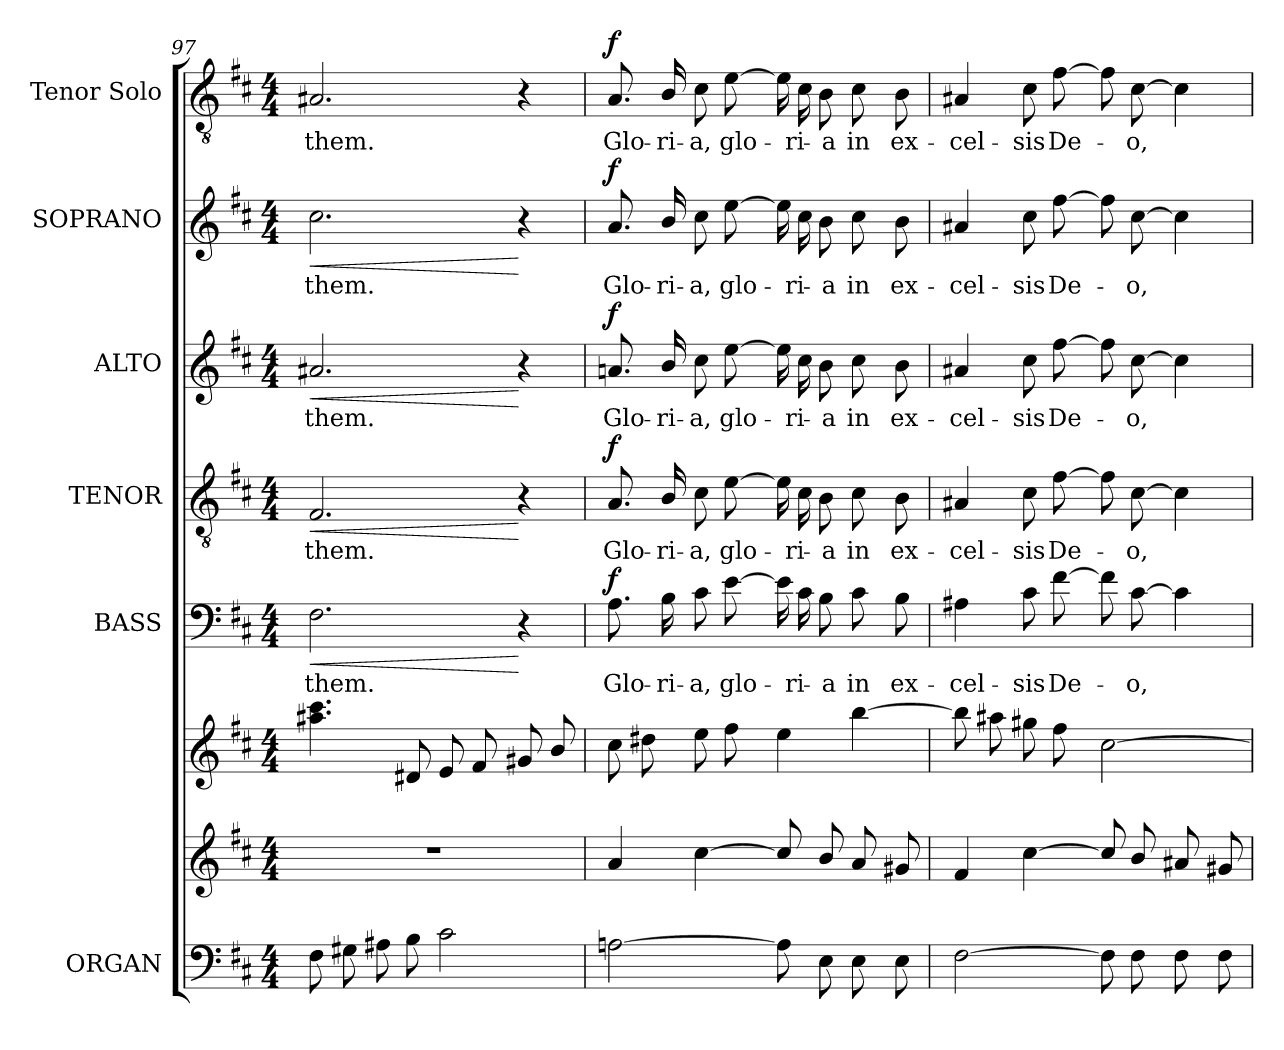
**kern	**kern	**kern	**kern	**text	**dynam	**kern	**text	**dynam	**kern	**text	**dynam	**kern	**text	**dynam	**kern	**text	**dynam
*part6	*part6	*part6	*part5	*part5	*part5	*part4	*part4	*part4	*part3	*part3	*part3	*part2	*part2	*part2	*part1	*part1	*part1
*staff8	*staff7	*staff6	*staff5	*staff5	*staff5	*staff4	*staff4	*staff4	*staff3	*staff3	*staff3	*staff2	*staff2	*staff2	*staff1	*staff1	*staff1
*I"ORGAN	*	*	*I"BASS	*	*	*I"TENOR	*	*	*I"ALTO	*	*	*I"SOPRANO	*	*	*I"Tenor Solo	*	*
*	*	*	*I'B.	*	*	*I'T.	*	*	*I'A.	*	*	*I'S.	*	*	*I'T. Solo	*	*
*clefF4	*clefG2	*clefG2	*clefF4	*	*	*clefGv2	*	*	*clefG2	*	*	*clefG2	*	*	*clefGv2	*	*
*	*	*	*	*	*	*ITrd7c12	*	*	*	*	*	*	*	*	*ITrd7c12	*	*
*k[f#c#]	*k[f#c#]	*k[f#c#]	*k[f#c#]	*	*	*k[f#c#]	*	*	*k[f#c#]	*	*	*k[f#c#]	*	*	*k[f#c#]	*	*
*D:	*D:	*D:	*D:	*	*	*D:	*	*	*D:	*	*	*D:	*	*	*D:	*	*
*M4/4	*M4/4	*M4/4	*M4/4	*	*	*M4/4	*	*	*M4/4	*	*	*M4/4	*	*	*M4/4	*	*
=97	=97	=97	=97	=97	=97	=97	=97	=97	=97	=97	=97	=97	=97	=97	=97	=97	=97
!	!	!	!	!LO:LY:b:color=#000000	!LO:HP:b	!	!	!	!	!	!	!	!	!	!	!	!
!	!	!	!	!	!	!	!LO:LY:b:color=#000000	!LO:HP:b	!	!	!	!	!	!	!	!	!
!	!	!	!	!	!	!	!	!	!	!LO:LY:b:color=#000000	!LO:HP:b	!	!	!	!	!	!
!	!	!	!	!	!	!	!	!	!	!	!	!	!LO:LY:b:color=#000000	!LO:HP:b	!	!	!
!	!	!	!	!	!	!	!	!	!	!	!	!	!	!	!	!LO:LY:b:color=#000000	!
8F#i\	1r	4.aa#Xi\ 4.ccc#i	2.F#i\	them.	<	2.FF#i/	them.	<	2.a#Xi/	them.	<	2.cc#i\	them.	<	2.AA#Xi/	them.	.
8G#Xi\	.	.	.	.	.	.	.	.	.	.	.	.	.	.	.	.	.
8A#Xi\	.	.	.	.	.	.	.	.	.	.	.	.	.	.	.	.	.
8Bi\	.	8d#Xi/	.	.	.	.	.	.	.	.	.	.	.	.	.	.	.
2c#i\	.	8ei/	.	.	.	.	.	.	.	.	.	.	.	.	.	.	.
.	.	8f#i/	.	.	.	.	.	.	.	.	.	.	.	.	.	.	.
.	.	8g#Xi/	4r	.	[	4r	.	[	4r	.	[	4r	.	[	4r	.	.
.	.	8bi/	.	.	.	.	.	.	.	.	.	.	.	.	.	.	.
=98	=98	=98	=98	=98	=98	=98	=98	=98	=98	=98	=98	=98	=98	=98	=98	=98	=98
!	!	!	!	!LO:LY:b:color=#000000	!	!	!	!	!	!	!	!	!	!	!	!	!
!	!	!	!	!	!	!	!LO:LY:b:color=#000000	!	!	!	!	!	!	!	!	!	!
!	!	!	!	!	!	!	!	!	!	!LO:LY:b:color=#000000	!	!	!	!	!	!	!
!	!	!	!	!	!	!	!	!	!	!	!	!	!LO:LY:b:color=#000000	!	!	!	!
!	!	!	!	!	!	!	!	!	!	!	!	!	!	!	!	!LO:LY:b:color=#000000	!
[2Ani\	4ai/	8cc#i\	8.Ai\	Glo-	f	8.AAi/	Glo-	f	8.ani/	Glo-	f	8.ai/	Glo-	f	8.AAi/	Glo-	f
.	.	8dd#Xi\	.	.	.	.	.	.	.	.	.	.	.	.	.	.	.
!	!	!	!	!LO:LY:b:color=#000000	!	!	!	!	!	!	!	!	!	!	!	!	!
!	!	!	!	!	!	!	!LO:LY:b:color=#000000	!	!	!	!	!	!	!	!	!	!
!	!	!	!	!	!	!	!	!	!	!LO:LY:b:color=#000000	!	!	!	!	!	!	!
!	!	!	!	!	!	!	!	!	!	!	!	!	!LO:LY:b:color=#000000	!	!	!	!
!	!	!	!	!	!	!	!	!	!	!	!	!	!	!	!	!LO:LY:b:color=#000000	!
.	.	.	16Bi\	-ri-	.	16BBi/	-ri-	.	16bi/	-ri-	.	16bi/	-ri-	.	16BBi/	-ri-	.
!	!	!	!	!LO:LY:b:color=#000000	!	!	!	!	!	!	!	!	!	!	!	!	!
!	!	!	!	!	!	!	!LO:LY:b:color=#000000	!	!	!	!	!	!	!	!	!	!
!	!	!	!	!	!	!	!	!	!	!LO:LY:b:color=#000000	!	!	!	!	!	!	!
!	!	!	!	!	!	!	!	!	!	!	!	!	!LO:LY:b:color=#000000	!	!	!	!
!	!	!	!	!	!	!	!	!	!	!	!	!	!	!	!	!LO:LY:b:color=#000000	!
.	[4cc#i\	8eei\	8c#i\	-a,	.	8C#i\	-a,	.	8cc#i\	-a,	.	8cc#i\	-a,	.	8C#i\	-a,	.
!	!	!	!	!LO:LY:b:color=#000000	!	!	!	!	!	!	!	!	!	!	!	!	!
!	!	!	!	!	!	!	!LO:LY:b:color=#000000	!	!	!	!	!	!	!	!	!	!
!	!	!	!	!	!	!	!	!	!	!LO:LY:b:color=#000000	!	!	!	!	!	!	!
!	!	!	!	!	!	!	!	!	!	!	!	!	!LO:LY:b:color=#000000	!	!	!	!
!	!	!	!	!	!	!	!	!	!	!	!	!	!	!	!	!LO:LY:b:color=#000000	!
.	.	8ff#i\	[8ei\	glo-	.	[8Ei\	glo-	.	[8eei\	glo-	.	[8eei\	glo-	.	[8Ei\	glo-	.
8Ai\]	8cc#i/]	4eei\	16ei\]	.	.	16Ei\]	.	.	16eei\]	.	.	16eei\]	.	.	16Ei\]	.	.
!	!	!	!	!LO:LY:b:color=#000000	!	!	!	!	!	!	!	!	!	!	!	!	!
!	!	!	!	!	!	!	!LO:LY:b:color=#000000	!	!	!	!	!	!	!	!	!	!
!	!	!	!	!	!	!	!	!	!	!LO:LY:b:color=#000000	!	!	!	!	!	!	!
!	!	!	!	!	!	!	!	!	!	!	!	!	!LO:LY:b:color=#000000	!	!	!	!
!	!	!	!	!	!	!	!	!	!	!	!	!	!	!	!	!LO:LY:b:color=#000000	!
.	.	.	16c#i\	-ri-	.	16C#i\	-ri-	.	16cc#i\	-ri-	.	16cc#i\	-ri-	.	16C#i\	-ri-	.
!	!	!	!	!LO:LY:b:color=#000000	!	!	!	!	!	!	!	!	!	!	!	!	!
!	!	!	!	!	!	!	!LO:LY:b:color=#000000	!	!	!	!	!	!	!	!	!	!
!	!	!	!	!	!	!	!	!	!	!LO:LY:b:color=#000000	!	!	!	!	!	!	!
!	!	!	!	!	!	!	!	!	!	!	!	!	!LO:LY:b:color=#000000	!	!	!	!
!	!	!	!	!	!	!	!	!	!	!	!	!	!	!	!	!LO:LY:b:color=#000000	!
8Ei\	8bi/	.	8Bi\	-a	.	8BBi\	-a	.	8bi\	-a	.	8bi\	-a	.	8BBi\	-a	.
!	!	!	!	!LO:LY:b:color=#000000	!	!	!	!	!	!	!	!	!	!	!	!	!
!	!	!	!	!	!	!	!LO:LY:b:color=#000000	!	!	!	!	!	!	!	!	!	!
!	!	!	!	!	!	!	!	!	!	!LO:LY:b:color=#000000	!	!	!	!	!	!	!
!	!	!	!	!	!	!	!	!	!	!	!	!	!LO:LY:b:color=#000000	!	!	!	!
!	!	!	!	!	!	!	!	!	!	!	!	!	!	!	!	!LO:LY:b:color=#000000	!
8Ei\	8ai/	[4bbi\	8c#i\	in	.	8C#i\	in	.	8cc#i\	in	.	8cc#i\	in	.	8C#i\	in	.
!	!	!	!	!LO:LY:b:color=#000000	!	!	!	!	!	!	!	!	!	!	!	!	!
!	!	!	!	!	!	!	!LO:LY:b:color=#000000	!	!	!	!	!	!	!	!	!	!
!	!	!	!	!	!	!	!	!	!	!LO:LY:b:color=#000000	!	!	!	!	!	!	!
!	!	!	!	!	!	!	!	!	!	!	!	!	!LO:LY:b:color=#000000	!	!	!	!
!	!	!	!	!	!	!	!	!	!	!	!	!	!	!	!	!LO:LY:b:color=#000000	!
8Ei\	8g#Xi/	.	8Bi\	ex-	.	8BBi\	ex-	.	8bi\	ex-	.	8bi\	ex-	.	8BBi\	ex-	.
=99	=99	=99	=99	=99	=99	=99	=99	=99	=99	=99	=99	=99	=99	=99	=99	=99	=99
!	!	!	!	!LO:LY:b:color=#000000	!	!	!	!	!	!	!	!	!	!	!	!	!
!	!	!	!	!	!	!	!LO:LY:b:color=#000000	!	!	!	!	!	!	!	!	!	!
!	!	!	!	!	!	!	!	!	!	!LO:LY:b:color=#000000	!	!	!	!	!	!	!
!	!	!	!	!	!	!	!	!	!	!	!	!	!LO:LY:b:color=#000000	!	!	!	!
!	!	!	!	!	!	!	!	!	!	!	!	!	!	!	!	!LO:LY:b:color=#000000	!
[2F#i\	4f#i/	8bbi\]	4A#Xi\	-cel-	.	4AA#Xi/	-cel-	.	4a#Xi/	-cel-	.	4a#Xi/	-cel-	.	4AA#Xi/	-cel-	.
.	.	8aa#Xi\	.	.	.	.	.	.	.	.	.	.	.	.	.	.	.
!	!	!	!	!LO:LY:b:color=#000000	!	!	!	!	!	!	!	!	!	!	!	!	!
!	!	!	!	!	!	!	!LO:LY:b:color=#000000	!	!	!	!	!	!	!	!	!	!
!	!	!	!	!	!	!	!	!	!	!LO:LY:b:color=#000000	!	!	!	!	!	!	!
!	!	!	!	!	!	!	!	!	!	!	!	!	!LO:LY:b:color=#000000	!	!	!	!
!	!	!	!	!	!	!	!	!	!	!	!	!	!	!	!	!LO:LY:b:color=#000000	!
.	[4cc#i\	8gg#Xi\	8c#i\	-sis	.	8C#i\	-sis	.	8cc#i\	-sis	.	8cc#i\	-sis	.	8C#i\	-sis	.
!	!	!	!	!LO:LY:b:color=#000000	!	!	!	!	!	!	!	!	!	!	!	!	!
!	!	!	!	!	!	!	!LO:LY:b:color=#000000	!	!	!	!	!	!	!	!	!	!
!	!	!	!	!	!	!	!	!	!	!LO:LY:b:color=#000000	!	!	!	!	!	!	!
!	!	!	!	!	!	!	!	!	!	!	!	!	!LO:LY:b:color=#000000	!	!	!	!
!	!	!	!	!	!	!	!	!	!	!	!	!	!	!	!	!LO:LY:b:color=#000000	!
.	.	8ff#i\	[8f#i\	De-	.	[8F#i\	De-	.	[8ff#i\	De-	.	[8ff#i\	De-	.	[8F#i\	De-	.
8F#i\]	8cc#i/]	[2cc#i\	8f#i\]	.	.	8F#i\]	.	.	8ff#i\]	.	.	8ff#i\]	.	.	8F#i\]	.	.
!	!	!	!	!LO:LY:b:color=#000000	!	!	!	!	!	!	!	!	!	!	!	!	!
!	!	!	!	!	!	!	!LO:LY:b:color=#000000	!	!	!	!	!	!	!	!	!	!
!	!	!	!	!	!	!	!	!	!	!LO:LY:b:color=#000000	!	!	!	!	!	!	!
!	!	!	!	!	!	!	!	!	!	!	!	!	!LO:LY:b:color=#000000	!	!	!	!
!	!	!	!	!	!	!	!	!	!	!	!	!	!	!	!	!LO:LY:b:color=#000000	!
8F#i\	8bi/	.	[8c#i\	-o,	.	[8C#i\	-o,	.	[8cc#i\	-o,	.	[8cc#i\	-o,	.	[8C#i\	-o,	.
8F#i\	8a#Xi/	.	4c#i\]	.	.	4C#i\]	.	.	4cc#i\]	.	.	4cc#i\]	.	.	4C#i\]	.	.
8F#i\	8g#Xi/	.	.	.	.	.	.	.	.	.	.	.	.	.	.	.	.
=	=	=	=	=	=	=	=	=	=	=	=	=	=	=	=	=	=
*-	*-	*-	*-	*-	*-	*-	*-	*-	*-	*-	*-	*-	*-	*-	*-	*-	*-
